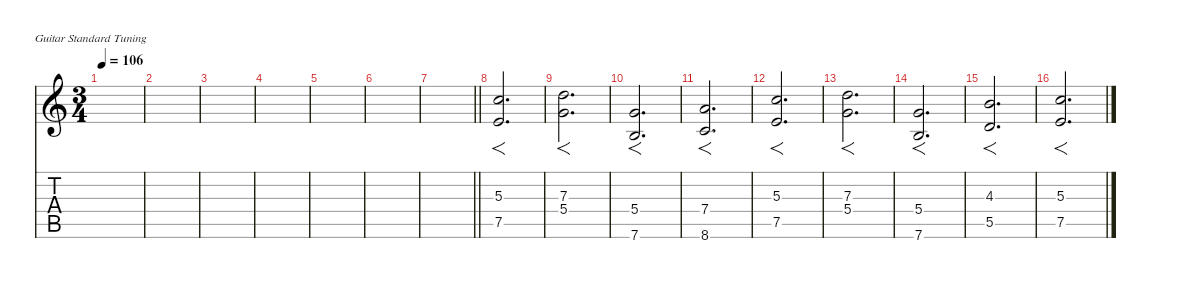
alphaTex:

\defaultSystemsLayout 4
\hideDynamics
\bracketExtendMode nobrackets
\singleTrackTrackNamePolicy hidden
\multiTrackTrackNamePolicy hidden
\otherSystemsTrackNameOrientation horizontal
\track ("James Hetfield Rythm" "dist.guit.") {defaultSystemsLayout 8 instrument distortionguitar}
\staff {score tabs}
\tuning (E4 B3 G3 D3 A2 E2)
\ts (3 4)
\tempo 106
\clef g2
\ks c
|
|
|
|
|
|
\barLineRight lightlight
|
(5.3 7.5).2{f d beam Up} |
(7.3 5.4).2{f d beam Down} |
(5.4 7.6).2{f d beam Up} |
(7.4 8.6).2{f d beam Up} |
(5.3 7.5).2{f d beam Up} |
(7.3 5.4).2{f d beam Down} |
(5.4 7.6).2{f d beam Up} |
(4.3 5.5).2{f d beam Up} |
(5.3 7.5).2{f d beam Up}
